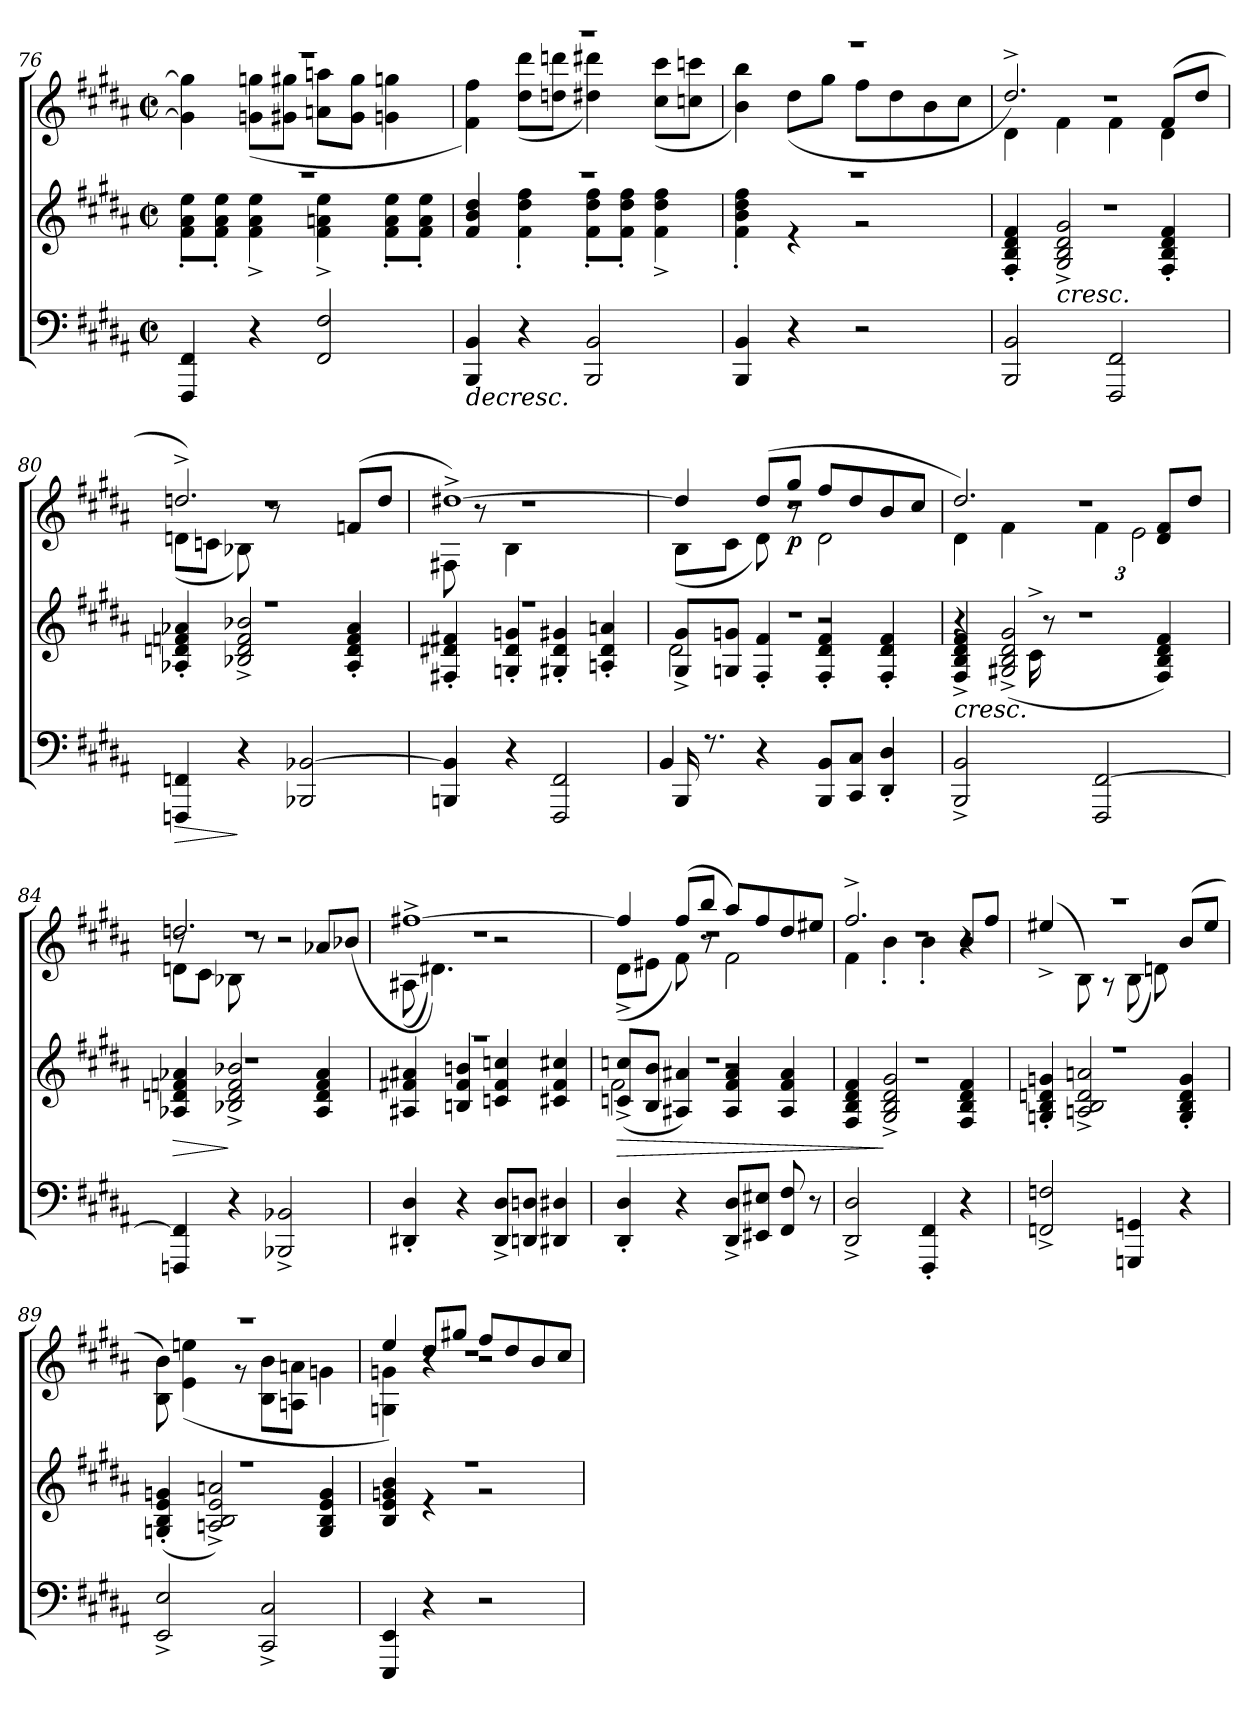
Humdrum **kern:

**kern	**kern	**dynam	**kern	**dynam
*part2	*part2	*part2	*part1	*part1
*staff3	*staff2	*staff2/3	*staff1	*staff1
*clefF4	*clefG2	*	*clefG2	*
*k[f#c#g#d#a#]	*k[f#c#g#d#a#]	*	*k[f#c#g#d#a#]	*
*M2/2	*M2/2	*	*M2/2	*
*met(c|)	*met(c|)	*	*met(c|)	*
=76	=76	=76	=76	=76
*	*^	*	*^	*
4FFF#/ 4FF#/	1r	8f#\' 8a#\' 8ee\'L	.	1r	4g\] 4gg\]	.
.	.	8f#\' 8a#\' 8ee\'J	.	.	.	.
4r	.	4f#\^ 4a#\^ 4ee\^	.	.	(>8gn\ 8ggn\L	.
.	.	.	.	.	8g#X\ 8gg#X\J	.
2FF#/ 2F#/	.	4f#\^ 4an\^ 4ee\^	.	.	8an\ 8aan\L	.
.	.	.	.	.	8g#\ 8gg#\J	.
.	.	8f#\' 8a\' 8ee\'L	.	.	4gn\ 4ggn\	.
.	.	8f#\' 8a\' 8ee\'J	.	.	.	.
=77	=77	=77	=77	=77	=77	=77
!	!	!	!LO:HP:b=2	!	!	!
4BBB/ 4BB/	1r	4f#/ 4b/ 4dd#/	>	1r	4f#\ 4ff#\)	.
4r	.	4f#\' 4dd#\' 4ff#\'	.	.	(>8dd#\ 8ddd#\L	.
.	.	.	.	.	8ddn\ 8dddn\J	.
2BBB/ 2BB/	.	8f#\' 8dd#\' 8ff#\'L	.	.	4dd#X\ 4ddd#X\)	.
.	.	8f#\' 8dd#\' 8ff#\'J	.	.	.	.
.	.	4f#\^ 4dd#\^ 4ff#\^	.	.	(>8cc#\ 8ccc#\L	.
.	.	.	.	.	8ccn\ 8cccn\J	.
=78	=78	=78	=78	=78	=78	=78
4BBB/ 4BB/	1r	4f#\' 4b\' 4dd#\' 4ff#\'	.	1r	4b\ 4bb\)	.
4r	.	4r	.	.	(>8dd#\L	.
.	.	.	.	.	8gg#<\J	.
2r	.	2r	.	.	8ff#\L	.
.	.	.	.	.	8dd#\	.
.	.	.	.	.	8b\	.
.	.	.	.	.	8cc#\J	.
=79	=79	=79	=79	=79	=79	=79
*	*	*	*	*	*^	*
2BBB/ 2BB/	1r	4F#/' 4B/' 4d#/' 4f#/'	.	1r	4d#\	2.dd#^/)	.
!	!	!	!LO:HP:b	!	!	!	!
.	.	2G#/^ 2B/^ 2d#/^ 2g#/^	<	.	4f#\	.	.
2FFF#/ 2FF#/	.	.	.	.	4f#\	.	.
.	.	4F#/' 4B/' 4d#/' 4f#/'	.	.	4d#\	(>8f#/L	.
.	.	.	.	.	.	8dd#/J	.
=80	=80	=80	=80	=80	=80	=80	=80
!	!	!	!LO:HP:b=2	!	!	!	!
4FFFn/ 4FFn/	1r	4A-X/' 4dn/' 4fn/' 4a-X/'	>	1r	(<8dn\L	2.ddn^/)	.
.	.	.	.	.	8cn\J	.	.
4r	.	2B-X/^ 2d/^ 2f/^ 2b-X/^	]	.	8B-X\)	.	.
.	.	.	.	.	8r	.	.
2BBB-X/ [2BB-X/	.	.	.	.	2ryy	.	.
.	.	4A-/' 4d/' 4f/' 4a-/'	.	.	.	(>8fn/L	.
.	.	.	.	.	.	8dd/J	.
=81	=81	=81	=81	=81	=81	=81	=81
4BBBn/ 4BB-/]	1r	4F#X/' 4d#X/' 4f#X/'	.	1r	8F#X\	[1dd#X^)	.
.	.	.	.	.	8r	.	.
4r	.	4Gn/' 4d#/' 4gn/'	[	.	4B\	.	.
2FFF#/ 2FF#/	.	4G#X/' 4d#/' 4g#X/'	.	.	2ryy	.	.
.	.	4An/' 4d#/' 4an/'	.	.	.	.	.
=82	=82	=82	=82	=82	=82	=82	=82
*^	*	*^	*	*	*	*	*
16BBB/	4BB/	1r	8G#/^ 8g#/^L	2d#\	.	1r	(<8B\L	4dd#/]	.
8.r	.	.	.	.	.	.	.	.	.
.	.	.	8Gn/ 8gn/J	.	.	.	8c#\J	.	.
4r	2.ryy	.	4F#/' 4f#/'	.	.	.	8d#\)	(>8dd#/L	.
!	!	!	!	!	!	!	!	!	!LO:DY:b
.	.	.	.	.	.	.	8r	8gg#/J	p
8BBB/ 8BB/L	.	.	4F#/' 4d#/' 4f#/'	2r	.	.	2d#\	8ff#/L	.
8CC#/ 8C#/J	.	.	.	.	.	.	.	8dd#/	.
4DD#/' 4D#/'	.	.	4F#/' 4d#/' 4f#/'	.	.	.	.	8b/	.
.	.	.	.	.	.	.	.	8cc#/J	.
*v	*v	*	*	*	*	*	*	*	*
=83	=83	=83	=83	=83	=83	=83	=83	=83
!	!	!	!	!LO:HP:b	!	!	!	!
2BBB/^ 2BB/^	1r	4F#/^ 4B/^ 4d#/^ 4f#/^	4r	<	1r	4d#\	2.dd#/)	.
.	.	(>2G#X/^ 2B/^ 2d#/^ 2g#/^	16c#^\	.	.	4f#\	.	.
.	.	.	8r	.	.	.	.	.
.	.	.	2ryy	.	.	.	.	.
*	*	*	*	*	*	*Xbrackettup	*	*
2FFF#/ [2FF#/	.	.	.	.	.	6f#\	.	.
.	.	.	.	.	.	3e\	.	.
.	.	4F#/ 4B/ 4d#/ 4f#/)	.	.	.	.	8d#/ 8f#/L	.
.	.	.	.	.	.	.	8dd#/J	.
.	.	.	16ryy	.	.	.	.	.
*	*	*	*	*	*v	*v	*v	*
=84	=84	=84	=84	=84	=84	=84
!	!	!	!	!LO:HP:b	!	!
*	*	*	*	*	*^	*
*	*	*	*	*	*	*^	*
*	*	*v	*v	*	*	*	*^	*
4FFFn/ 4FF#/]	1r	4A-X/ 4dn/ 4fn/ 4a-X/	>	1r	8dn\L	8r	2.ddn/	.
.	.	.	.	.	8c#\J	4c#\	.	.
4r	.	2B-X/^ 2d/^ 2f/^ 2b-X/^	]	.	8B-X\	.	.	.
.	.	.	.	.	8r	2ryy	.	.
2BBB-X/^ 2BB-X/^	.	.	.	.	2r	.	.	.
.	.	4A-/ 4d/ 4f/ 4a-/	.	.	.	.	8a-X/L	.
.	.	.	.	.	.	8ryy	(<8b-X/J	.
*	*	*	*	*	*	*v	*v	*
=85	=85	=85	=85	=85	=85	=85	=85
4DD#X/' 4D#/'	1r	4A#X/ 4f#X/ 4a#X/	.	1r	(>8A#X\	[1ff#X^	.
.	.	.	.	.	4.d#X\))	.	.
4r	.	4Bn/ 4f#/ 4bn/	]	.	.	.	.
8DD#/^ 8D#/^L	.	4cn/ 4f#/ 4ccn/	.	.	2r	.	.
8DDn/ 8Dn/J	.	.	.	.	.	.	.
4DD#X/ 4D#X/	.	4c#X/ 4f#/ 4cc#X/	.	.	.	.	.
=86	=86	=86	=86	=86	=86	=86	=86
!	!	!	!LO:HP:b	!	!	!	!
*	*	*^	*	*	*	*	*
4DD#/' 4D#/'	1r	(>8cn/^ 8ccn/^L	2f#\	>	1r	(<8d#^\L	4ff#/]	.
.	.	8B/ 8b/J	.	.	.	8e#X\J	.	.
4r	.	4A#X/ 4a#X/)	.	[	.	8f#\)	(>8ff#/L	.
.	.	.	.	.	.	8r	8bb/J	.
8DD#/^ 8D#/^L	.	4A#/ 4f#/ 4a#/	2r	.	.	2f#\	8aa#/L)	.
8EE#X/ 8E#X/J	.	.	.	.	.	.	8ff#/	.
8FF#/ 8F#/	.	4A#/ 4f#/ 4a#/	.	.	.	.	8dd#/	.
8r	.	.	.	.	.	.	8ee#X/J	.
*	*	*v	*v	*	*	*	*	*
=87	=87	=87	=87	=87	=87	=87	=87
2DD#/^ 2D#/^	1r	4F#/ 4B/ 4d#/ 4f#/	.	1r	4f#\	2.ff#^/	.
.	.	2G#/^ 2B/^ 2d#/^ 2g#/^	]	.	4b'\	.	.
4FFF#/' 4FF#/'	.	.	.	.	4b'\	.	.
4r	.	4F#/ 4B/ 4d#/ 4f#/	.	.	4r	8b/L	.
.	.	.	.	.	.	8ff#/J	.
*	*	*	*	*	*v	*v	*
=88	=88	=88	=88	=88	=88	=88
2FFn/^ 2Fn/^	1r	4Gn/' 4B/' 4dn/' 4gn/'	.	1r	(>4ee#X^/	.
.	.	2An/^ 2B/^ 2d/^ 2an/^	.	.	8B\)	.
.	.	.	.	.	8r	.
4GGGn/ 4GGn/	.	.	.	.	(<8B\	.
.	.	.	.	.	8dn\)	.
4r	.	4G/' 4B/' 4d/' 4g/'	.	.	(>8b/L	.
.	.	.	.	.	8ee#/J	.
=89	=89	=89	=89	=89	=89	=89
2EE/^< 2E/^<	1r	(>4Gn/' 4B/' 4e/' 4gn/'	.	1r	8B\ 8b\)	.
.	.	.	.	.	(>4e\ 4een\	.
.	.	2An/^ 2B/^ 2e/^ 2an/^)	.	.	.	.
.	.	.	.	.	8r	.
2CC#/^< 2C#/^<	.	.	.	.	8B\ 8b\L	.
.	.	.	.	.	8An\ 8an\J	.
.	.	4G/ 4B/ 4e/ 4g/	.	.	4gn\	.
=90	=90	=90	=90	=90	=90	=90
*	*	*	*	*	*^	*
4EEE/ 4EE/	1r	4B/ 4e/ 4gn/ 4b/	.	1r	4Gn\ 4gn\	4ee/)	.
4r	.	4r	.	.	4r	8dd#/L	.
.	.	.	.	.	.	8gg#X/J	.
2r	.	2r	.	.	2r	8ff#/L	.
.	.	.	.	.	.	8dd#/	.
.	.	.	.	.	.	8b/	.
.	.	.	.	.	.	8cc#/J	.
*	*v	*v	*	*	*	*	*
*	*	*	*v	*v	*v	*
=	=	=	=	=
*-	*-	*-	*-	*-
